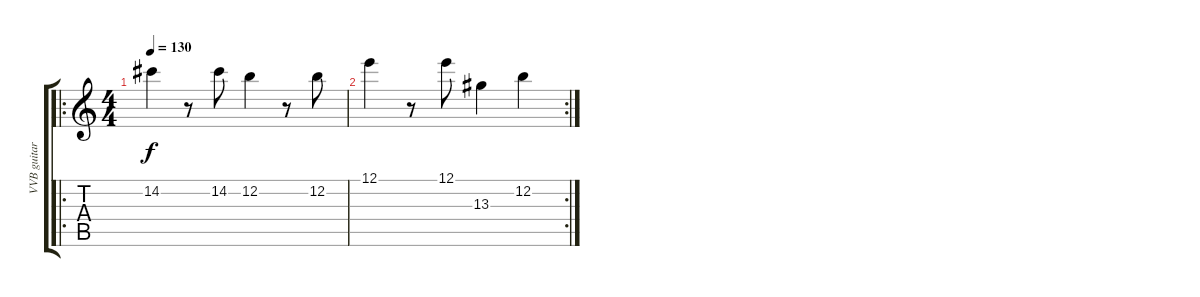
\track ("VVB guitar" "VVB guitar") {instrument distortionguitar}
\staff {score tabs}
\tuning (E4 B3 G3 D3 A2 E2) {hide}
\ro
\ts (4 4)
\tempo 130
\clef g2
\ks c
14.2.4{dy f volume 12 instrument electricguitarclean} r.8 14.2.8 12.2.4 r.8 12.2.8 |
\rc 2
12.1.4 r.8 12.1.8 13.3.4 12.2.4
